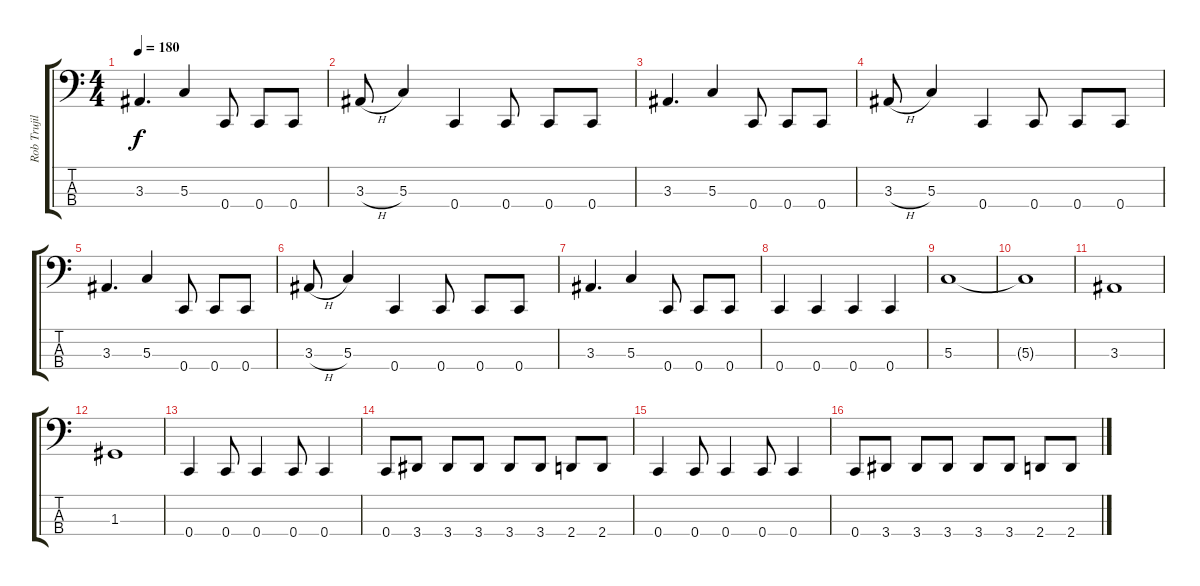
\track ("Rob Trujillo" "Rob Trujil") {instrument electricbassfinger}
\staff {score tabs}
\tuning (F2 C2 G1 C1) {hide}
\ts (4 4)
\tempo 180
\clef f4
\ks c
3.3.4{d dy f} 5.3.4 0.4.8 0.4.8 0.4.8 |
3.3{h}.8 5.3.4 0.4.4 0.4.8 0.4.8 0.4.8 |
3.3.4{d} 5.3.4 0.4.8 0.4.8 0.4.8 |
3.3{h}.8 5.3.4 0.4.4 0.4.8 0.4.8 0.4.8 |
3.3.4{d} 5.3.4 0.4.8 0.4.8 0.4.8 |
3.3{h}.8 5.3.4 0.4.4 0.4.8 0.4.8 0.4.8 |
3.3.4{d} 5.3.4 0.4.8 0.4.8 0.4.8 |
0.4.4 0.4.4 0.4.4 0.4.4 |
5.3.1 |
5.3{t}.1 |
3.3.1 |
1.3.1 |
0.4.4 0.4.8 0.4.4 0.4.8 0.4.4 |
0.4.8 3.4.8 3.4.8 3.4.8 3.4.8 3.4.8 2.4.8 2.4.8 |
0.4.4 0.4.8 0.4.4 0.4.8 0.4.4 |
0.4.8 3.4.8 3.4.8 3.4.8 3.4.8 3.4.8 2.4.8 2.4.8
